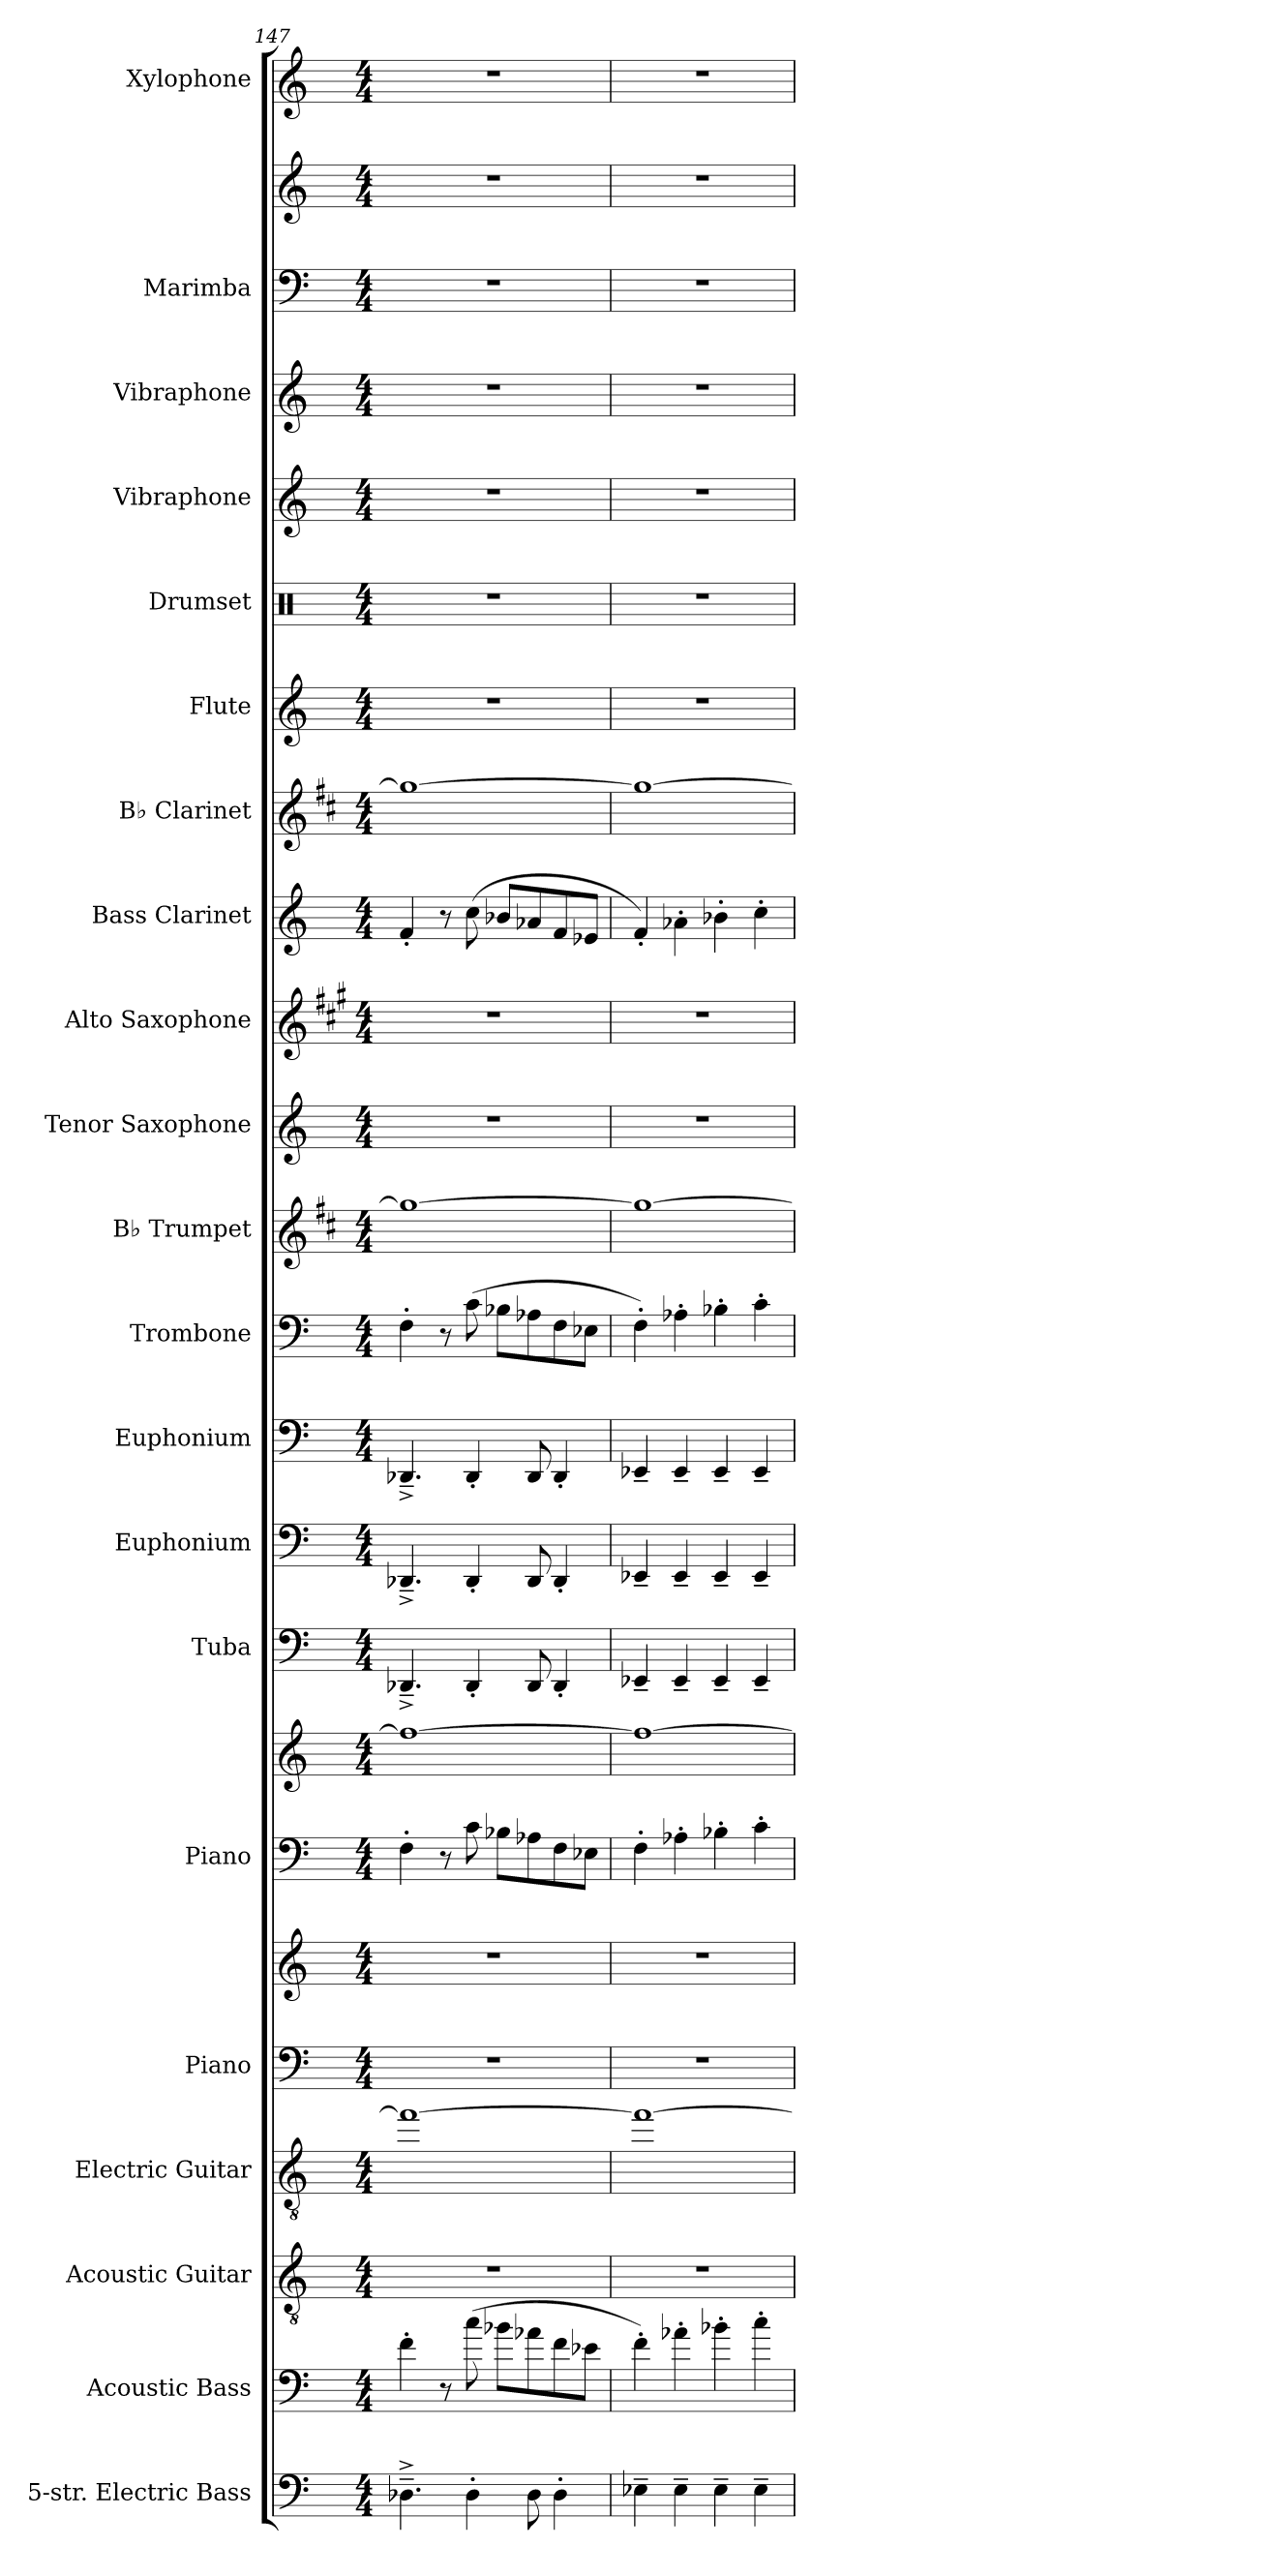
**kern	**kern	**kern	**kern	**kern	**kern	**kern	**kern	**kern	**kern	**kern	**kern	**kern	**kern	**kern	**kern	**kern	**kern	**kern	**kern	**kern	**kern	**kern	**kern
*part21	*part20	*part19	*part18	*part17	*part17	*part16	*part16	*part15	*part14	*part13	*part12	*part11	*part10	*part9	*part8	*part7	*part6	*part5	*part4	*part3	*part2	*part2	*part1
*staff24	*staff23	*staff22	*staff21	*staff20	*staff19	*staff18	*staff17	*staff16	*staff15	*staff14	*staff13	*staff12	*staff11	*staff10	*staff9	*staff8	*staff7	*staff6	*staff5	*staff4	*staff3	*staff2	*staff1
*I"5-str. Electric Bass	*I"Acoustic Bass	*I"Acoustic Guitar	*I"Electric Guitar	*I"Piano	*	*I"Piano	*	*I"Tuba	*I"Euphonium	*I"Euphonium	*I"Trombone	*I"B♭ Trumpet	*I"Tenor Saxophone	*I"Alto Saxophone	*I"Bass Clarinet	*I"B♭ Clarinet	*I"Flute	*I"Drumset	*I"Vibraphone	*I"Vibraphone	*I"Marimba	*	*I"Xylophone
*I'El. B.	*I'Bass	*I'Guit.	*I'El. Guit.	*I'Pno.	*	*I'Pno.	*	*I'Tba.	*I'Euph.	*I'Euph.	*I'Tbn.	*I'B♭ Tpt.	*I'T. Sax.	*I'A. Sax.	*I'B. Cl.	*I'B♭ Cl.	*I'Fl.	*I'Drs.	*I'Vib.	*I'Vib.	*I'Mrm.	*	*I'Xyl.
*clefF4	*clefF4	*clefGv2	*clefGv2	*clefF4	*clefG2	*clefF4	*clefG2	*clefF4	*clefF4	*clefF4	*clefF4	*clefG2	*clefG2	*clefG2	*clefG2	*clefG2	*clefG2	*clefX	*clefG2	*clefG2	*clefF4	*clefG2	*clefG2
*ITrd7c12	*ITrd7c12	*	*	*	*	*	*	*	*	*	*	*ITrd1c2	*ITrd8c14	*ITrd5c9	*ITrd8c14	*ITrd1c2	*	*	*	*	*	*	*ITrd-7c-12
*k[]	*k[]	*k[]	*k[]	*k[]	*k[]	*k[]	*k[]	*k[]	*k[]	*k[]	*k[]	*k[]	*k[]	*k[]	*k[]	*k[]	*k[]	*k[]	*k[]	*k[]	*k[]	*k[]	*k[]
*M4/4	*M4/4	*M4/4	*M4/4	*M4/4	*M4/4	*M4/4	*M4/4	*M4/4	*M4/4	*M4/4	*M4/4	*M4/4	*M4/4	*M4/4	*M4/4	*M4/4	*M4/4	*M4/4	*M4/4	*M4/4	*M4/4	*M4/4	*M4/4
=147	=147	=147	=147	=147	=147	=147	=147	=147	=147	=147	=147	=147	=147	=147	=147	=147	=147	=147	=147	=147	=147	=147	=147
4.DD-X~^\	4F'\	1r	1ff_	1r	1r	4F'\	1ff_	4.DD-X~^/	4.DD-X~^/	4.DD-X~^/	4F'\	1ff_	1r	1r	4F'/	1ff_	1r	1r	1r	1r	1r	1r	1r
.	8r	.	.	.	.	8r	.	.	.	.	8r	.	.	.	8r	.	.	.	.	.	.	.	.
4DD-'\	(8c\	.	.	.	.	8c\	.	4DD-'/	4DD-'/	4DD-'/	(8c\	.	.	.	(8c\	.	.	.	.	.	.	.	.
.	8B-X\L	.	.	.	.	8B-X\L	.	.	.	.	8B-X\L	.	.	.	8B-X/L	.	.	.	.	.	.	.	.
8DD-\	8A-X\	.	.	.	.	8A-X\	.	8DD-/	8DD-/	8DD-/	8A-X\	.	.	.	8A-X/	.	.	.	.	.	.	.	.
4DD-'\	8F\	.	.	.	.	8F\	.	4DD-'/	4DD-'/	4DD-'/	8F\	.	.	.	8F/	.	.	.	.	.	.	.	.
.	8E-X\J	.	.	.	.	8E-X\J	.	.	.	.	8E-X\J	.	.	.	8E-X/J	.	.	.	.	.	.	.	.
=148	=148	=148	=148	=148	=148	=148	=148	=148	=148	=148	=148	=148	=148	=148	=148	=148	=148	=148	=148	=148	=148	=148	=148
4EE-X~\	4F'\)	1r	1ff_	1r	1r	4F'\	1ff_	4EE-X~/	4EE-X~/	4EE-X~/	4F'\)	1ff_	1r	1r	4F'/)	1ff_	1r	1r	1r	1r	1r	1r	1r
4EE-~\	4A-X'\	.	.	.	.	4A-X'\	.	4EE-~/	4EE-~/	4EE-~/	4A-X'\	.	.	.	4A-X'\	.	.	.	.	.	.	.	.
4EE-~\	4B-X'\	.	.	.	.	4B-X'\	.	4EE-~/	4EE-~/	4EE-~/	4B-X'\	.	.	.	4B-X'\	.	.	.	.	.	.	.	.
4EE-~\	4c'\	.	.	.	.	4c'\	.	4EE-~/	4EE-~/	4EE-~/	4c'\	.	.	.	4c'\	.	.	.	.	.	.	.	.
=	=	=	=	=	=	=	=	=	=	=	=	=	=	=	=	=	=	=	=	=	=	=	=
*-	*-	*-	*-	*-	*-	*-	*-	*-	*-	*-	*-	*-	*-	*-	*-	*-	*-	*-	*-	*-	*-	*-	*-
